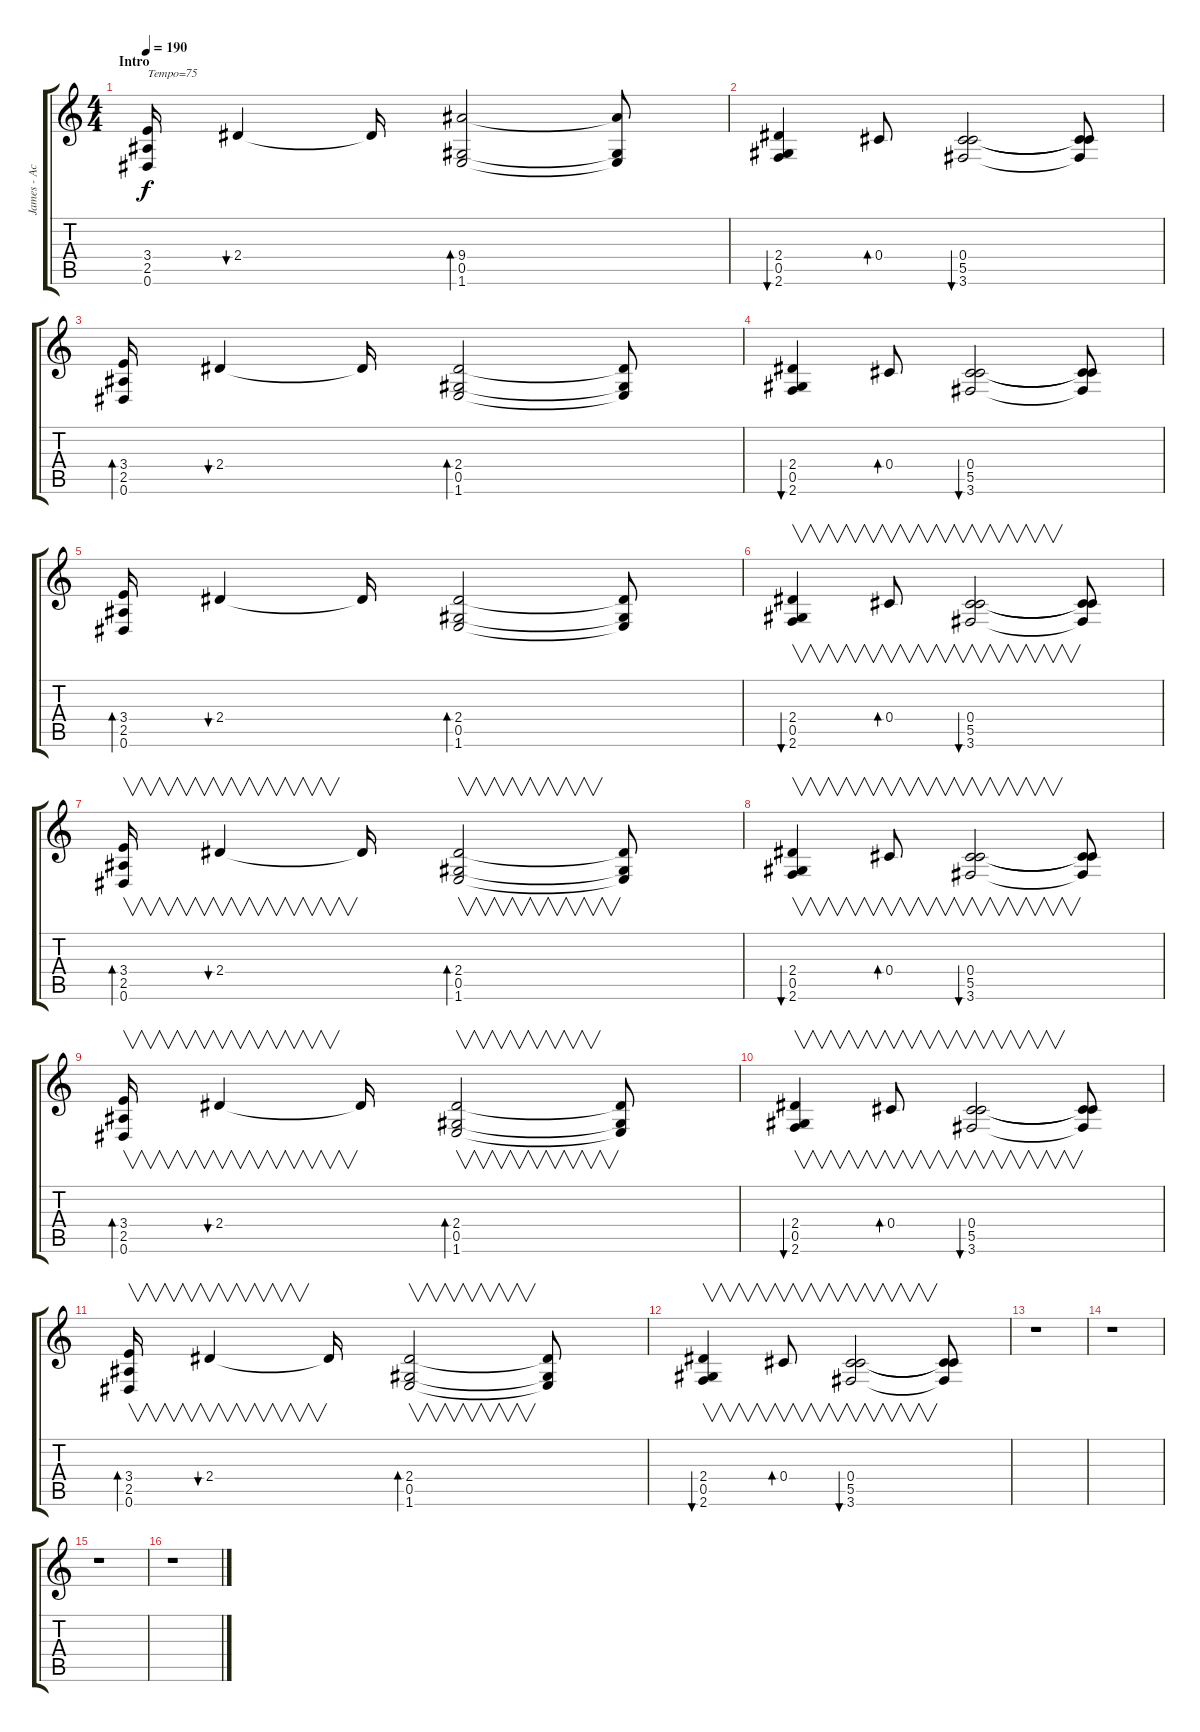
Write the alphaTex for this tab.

\track ("James - Acoustic " "James - Ac") {instrument acousticguitarsteel}
\staff {score tabs}
\tuning (Eb4 Bb3 Gb3 Db3 Ab2 Eb2) {hide}
\ts (4 4)
\section ("" "Intro")
\tempo 190
\tempo 75
\tempo 190
\clef g2
\ks c
(3.4 2.5 0.6).16{txt "Tempo=75" dy f instrument acousticguitarsteel} 2.4.4{bu 120} 2.4{t}.16 (9.4 0.5 1.6).2{bd 120 txt ""} (9.4{t} 0.5{t} 1.6{t}).8 |
(2.4 0.5 2.6).4{bu 120} 0.4.8{bd 120} (0.4 5.5 3.6).2{bu 120} (0.4{t} 5.5{t} 3.6{t}).8 |
(3.4 2.5 0.6).16{bd 480} 2.4.4{bu 120} 2.4{t}.16 (2.4 0.5 1.6).2{bd 120} (2.4{t} 0.5{t} 1.6{t}).8 |
(2.4 0.5 2.6).4{bu 120} 0.4.8{bd 120} (0.4 5.5 3.6).2{bu 120} (0.4{t} 5.5{t} 3.6{t}).8 |
(3.4 2.5 0.6).16{bd 480} 2.4.4{bu 120} 2.4{t}.16 (2.4 0.5 1.6).2{bd 120} (2.4{t} 0.5{t} 1.6{t}).8 |
(2.4 0.5 2.6).4{v bu 120} 0.4.8{v bd 120} (0.4 5.5 3.6).2{v bu 120} (0.4{t} 5.5{t} 3.6{t}).8 |
(3.4 2.5 0.6).16{v bd 480} 2.4.4{v bu 120} 2.4{t}.16 (2.4 0.5 1.6).2{v bd 120} (2.4{t} 0.5{t} 1.6{t}).8 |
(2.4 0.5 2.6).4{v bu 120} 0.4.8{v bd 120} (0.4 5.5 3.6).2{v bu 120} (0.4{t} 5.5{t} 3.6{t}).8 |
(3.4 2.5 0.6).16{v bd 480} 2.4.4{v bu 120} 2.4{t}.16 (2.4 0.5 1.6).2{v bd 120} (2.4{t} 0.5{t} 1.6{t}).8 |
(2.4 0.5 2.6).4{v bu 120} 0.4.8{v bd 120} (0.4 5.5 3.6).2{v bu 120} (0.4{t} 5.5{t} 3.6{t}).8 |
(3.4 2.5 0.6).16{v bd 480} 2.4.4{v bu 120} 2.4{t}.16 (2.4 0.5 1.6).2{v bd 120} (2.4{t} 0.5{t} 1.6{t}).8 |
(2.4 0.5 2.6).4{v bu 120} 0.4.8{v bd 120} (0.4 5.5 3.6).2{v bu 120} (0.4{t} 5.5{t} 3.6{t}).8 |
r.1 |
r.1 |
r.1 |
r.1
